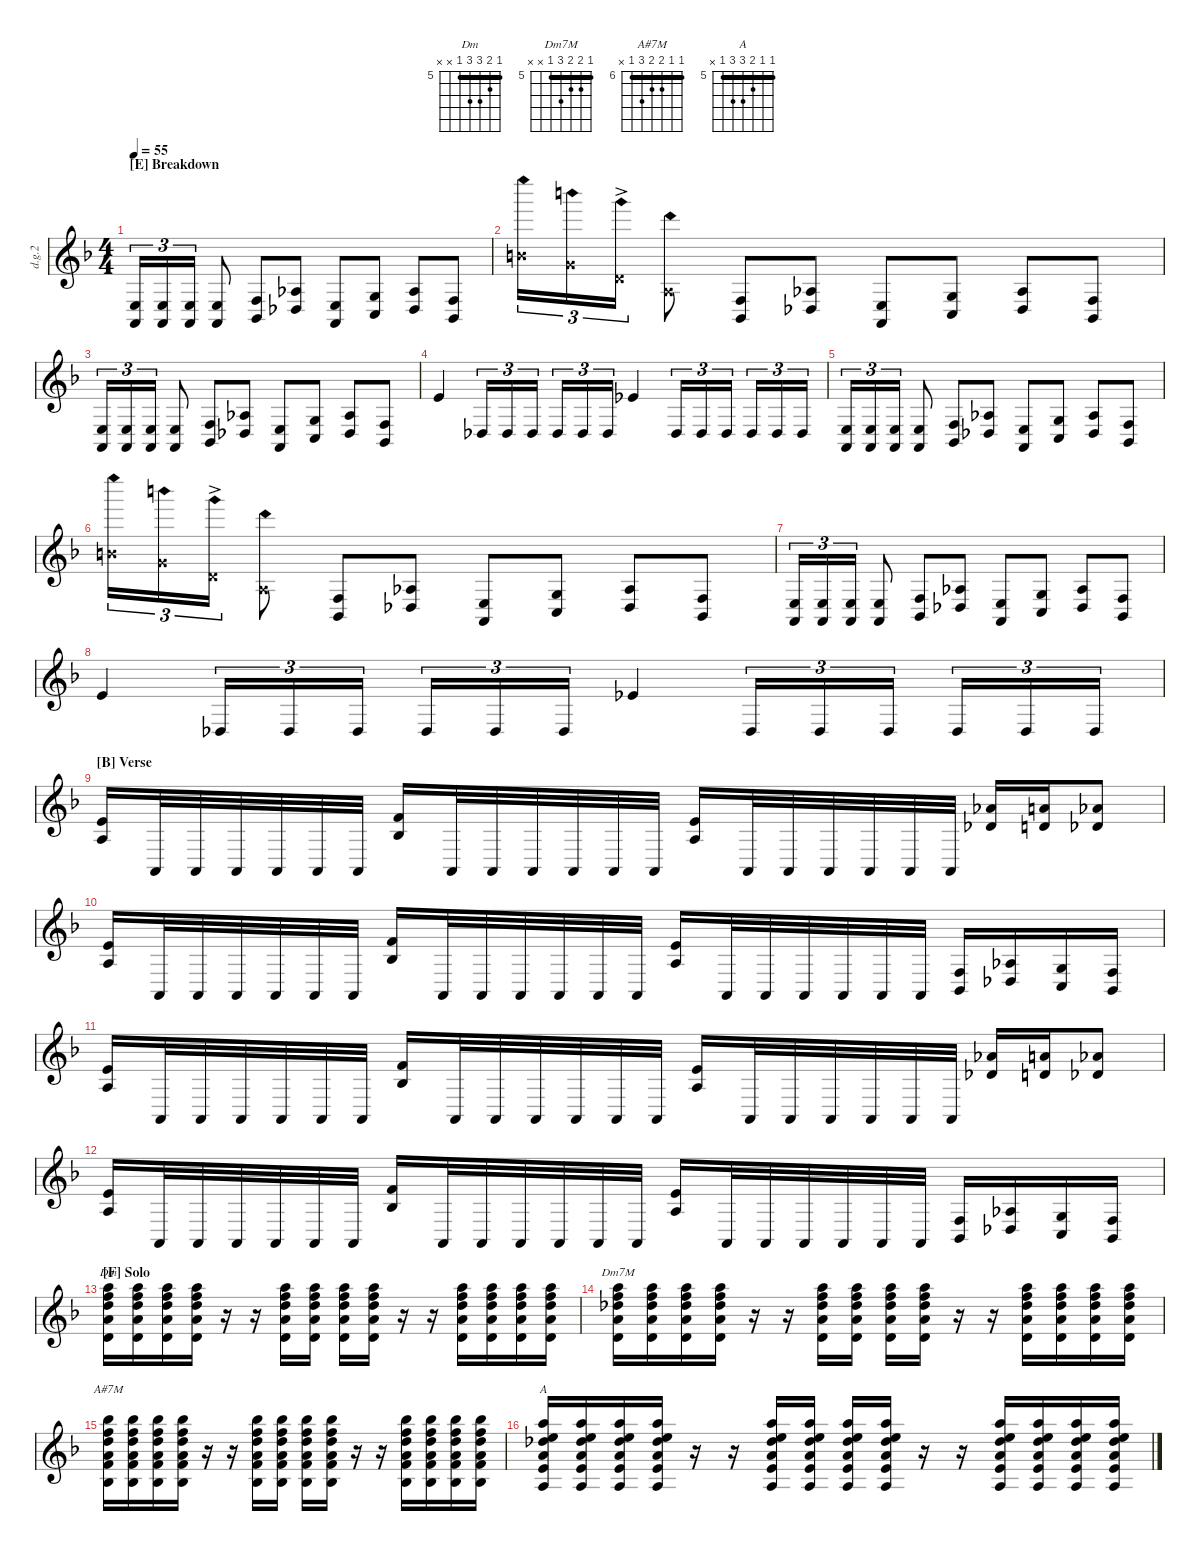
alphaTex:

\defaultSystemsLayout 4
\hideDynamics
\bracketExtendMode nobrackets
\otherSystemsTrackNameOrientation horizontal
\track ("Distortion Guitar 2" "d.g.2") {instrument distortionguitar}
\staff {score}
\tuning (E4 B3 G3 D3 A2 E2 A1)
\chord ("Dm" 5 6 7 7 5 x x) {firstfret 5 showfingering false barre 5}
\chord ("Dm7M" 5 6 6 7 5 x x) {firstfret 5 showfingering false barre 5}
\chord ("A#7M" 6 6 7 7 8 6 x) {firstfret 6 showfingering false barre (6 6)}
\chord ("A" 5 5 6 7 7 5 x) {firstfret 5 showfingering false barre (5 5)}
\ts (4 4)
\section ("E" "Breakdown")
\tempo 55
\clef g2
\ks dminor
(0.6 0.7).16{tu (3 2) dy fff} (0.6 0.7).16{tu (3 2)} (0.6 0.7).16{tu (3 2)} (0.6 0.7).8 (1.6 1.7).8 (4.6 4.7).8 (0.6 0.7).8 (3.6 3.7).8 (4.6 4.7).8 (1.6 1.7).8 |
(5.1{nh} 0.2{x}).16{tu (3 2) dy f} (5.2{nh} 0.3{x}).16{tu (3 2)} (5.3{nh} 0.4{ac x}).16{tu (3 2)} (5.4{nh} 0.5{x}).8 (1.6 1.7).8{dy fff} (4.6 4.7).8 (0.6 0.7).8 (3.6 3.7).8 (4.6 4.7).8 (1.6 1.7).8 |
(0.6 0.7).16{tu (3 2)} (0.6 0.7).16{tu (3 2)} (0.6 0.7).16{tu (3 2)} (0.6 0.7).8 (1.6 1.7).8 (4.6 4.7).8 (0.6 0.7).8 (3.6 3.7).8 (4.6 4.7).8 (1.6 1.7).8 |
7.5.4{dy f} 4.7.16{tu (3 2) dy fff} 4.7.16{tu (3 2)} 4.7.16{tu (3 2)} 4.7.16{tu (3 2)} 4.7.16{tu (3 2)} 4.7.16{tu (3 2)} 6.5.4{dy f} 4.7.16{tu (3 2) dy fff} 4.7.16{tu (3 2)} 4.7.16{tu (3 2)} 4.7.16{tu (3 2)} 4.7.16{tu (3 2)} 4.7.16{tu (3 2)} |
(0.6 0.7).16{tu (3 2)} (0.6 0.7).16{tu (3 2)} (0.6 0.7).16{tu (3 2)} (0.6 0.7).8 (1.6 1.7).8 (4.6 4.7).8 (0.6 0.7).8 (3.6 3.7).8 (4.6 4.7).8 (1.6 1.7).8 |
(5.1{nh} 0.2{x}).16{tu (3 2) dy f} (5.2{nh} 0.3{x}).16{tu (3 2)} (5.3{nh} 0.4{ac x}).16{tu (3 2)} (5.4{nh} 0.5{x}).8 (1.6 1.7).8{dy fff} (4.6 4.7).8 (0.6 0.7).8 (3.6 3.7).8 (4.6 4.7).8 (1.6 1.7).8 |
(0.6 0.7).16{tu (3 2)} (0.6 0.7).16{tu (3 2)} (0.6 0.7).16{tu (3 2)} (0.6 0.7).8 (1.6 1.7).8 (4.6 4.7).8 (0.6 0.7).8 (3.6 3.7).8 (4.6 4.7).8 (1.6 1.7).8 |
7.5.4{dy f} 4.7.16{tu (3 2) dy fff} 4.7.16{tu (3 2)} 4.7.16{tu (3 2)} 4.7.16{tu (3 2)} 4.7.16{tu (3 2)} 4.7.16{tu (3 2)} 6.5.4{dy f} 4.7.16{tu (3 2) dy fff} 4.7.16{tu (3 2)} 4.7.16{tu (3 2)} 4.7.16{tu (3 2)} 4.7.16{tu (3 2)} 4.7.16{tu (3 2)} |
\section ("B" "Verse")
(7.5 5.6).16{dy f} 0.7.32 0.7.32 0.7.32 0.7.32 0.7.32 0.7.32 (8.5 6.6).16 0.7.32 0.7.32 0.7.32 0.7.32 0.7.32 0.7.32 (7.5 5.6).16 0.7.32 0.7.32 0.7.32 0.7.32 0.7.32 0.7.32 (11.5 9.6).16 (12.5 10.6).16 (11.5 9.6).8 |
(7.5 5.6).16 0.7.32 0.7.32 0.7.32 0.7.32 0.7.32 0.7.32 (8.5 6.6).16 0.7.32 0.7.32 0.7.32 0.7.32 0.7.32 0.7.32 (7.5 5.6).16 0.7.32 0.7.32 0.7.32 0.7.32 0.7.32 0.7.32 (1.6 1.7).16 (4.6 4.7).16 (3.6 3.7).16 (1.6 1.7).16 |
(7.5 5.6).16 0.7.32 0.7.32 0.7.32 0.7.32 0.7.32 0.7.32 (8.5 6.6).16 0.7.32 0.7.32 0.7.32 0.7.32 0.7.32 0.7.32 (7.5 5.6).16 0.7.32 0.7.32 0.7.32 0.7.32 0.7.32 0.7.32 (11.5 9.6).16 (12.5 10.6).16 (11.5 9.6).8 |
(7.5 5.6).16 0.7.32 0.7.32 0.7.32 0.7.32 0.7.32 0.7.32 (8.5 6.6).16 0.7.32 0.7.32 0.7.32 0.7.32 0.7.32 0.7.32 (7.5 5.6).16 0.7.32 0.7.32 0.7.32 0.7.32 0.7.32 0.7.32 (1.6 1.7).16 (4.6 4.7).16 (3.6 3.7).16 (1.6 1.7).16 |
\section ("F" "Solo")
(5.1 6.2 7.3 7.4 5.5).16{ch "Dm"} (5.1 6.2 7.3 7.4 5.5).16 (5.1 6.2 7.3 7.4 5.5).16 (5.1 6.2 7.3 7.4 5.5).16 r.16 r.16 (5.1 6.2 7.3 7.4 5.5).16 (5.1 6.2 7.3 7.4 5.5).16 (5.1 6.2 7.3 7.4 5.5).16 (5.1 6.2 7.3 7.4 5.5).16 r.16 r.16 (5.1 6.2 7.3 7.4 5.5).16 (5.1 6.2 7.3 7.4 5.5).16 (5.1 6.2 7.3 7.4 5.5).16 (5.1 6.2 7.3 7.4 5.5).16 |
(5.1 6.2 6.3 7.4 5.5).16{ch "Dm7M"} (5.1 6.2 6.3 7.4 5.5).16 (5.1 6.2 6.3 7.4 5.5).16 (5.1 6.2 6.3 7.4 5.5).16 r.16 r.16 (5.1 6.2 6.3 7.4 5.5).16 (5.1 6.2 6.3 7.4 5.5).16 (5.1 6.2 6.3 7.4 5.5).16 (5.1 6.2 6.3 7.4 5.5).16 r.16 r.16 (5.1 6.2 6.3 7.4 5.5).16 (5.1 6.2 6.3 7.4 5.5).16 (5.1 6.2 6.3 7.4 5.5).16 (5.1 6.2 6.3 7.4 5.5).16 |
(6.1 6.2 7.3 7.4 8.5 6.6).16{ch "A#7M"} (6.1 6.2 7.3 7.4 8.5 6.6).16 (6.1 6.2 7.3 7.4 8.5 6.6).16 (6.1 6.2 7.3 7.4 8.5 6.6).16 r.16 r.16 (6.1 6.2 7.3 7.4 8.5 6.6).16 (6.1 6.2 7.3 7.4 8.5 6.6).16 (6.1 6.2 7.3 7.4 8.5 6.6).16 (6.1 6.2 7.3 7.4 8.5 6.6).16 r.16 r.16 (6.1 6.2 7.3 7.4 8.5 6.6).16 (6.1 6.2 7.3 7.4 8.5 6.6).16 (6.1 6.2 7.3 7.4 8.5 6.6).16 (6.1 6.2 7.3 7.4 8.5 6.6).16 |
(5.1 5.2 6.3 7.4 7.5 5.6).16{ch "A"} (5.1 5.2 6.3 7.4 7.5 5.6).16 (5.1 5.2 6.3 7.4 7.5 5.6).16 (5.1 5.2 6.3 7.4 7.5 5.6).16 r.16 r.16 (5.1 5.2 6.3 7.4 7.5 5.6).16 (5.1 5.2 6.3 7.4 7.5 5.6).16 (5.1 5.2 6.3 7.4 7.5 5.6).16 (5.1 5.2 6.3 7.4 7.5 5.6).16 r.16 r.16 (5.1 5.2 6.3 7.4 7.5 5.6).16 (5.1 5.2 6.3 7.4 7.5 5.6).16 (5.1 5.2 6.3 7.4 7.5 5.6).16 (5.1 5.2 6.3 7.4 7.5 5.6).16
